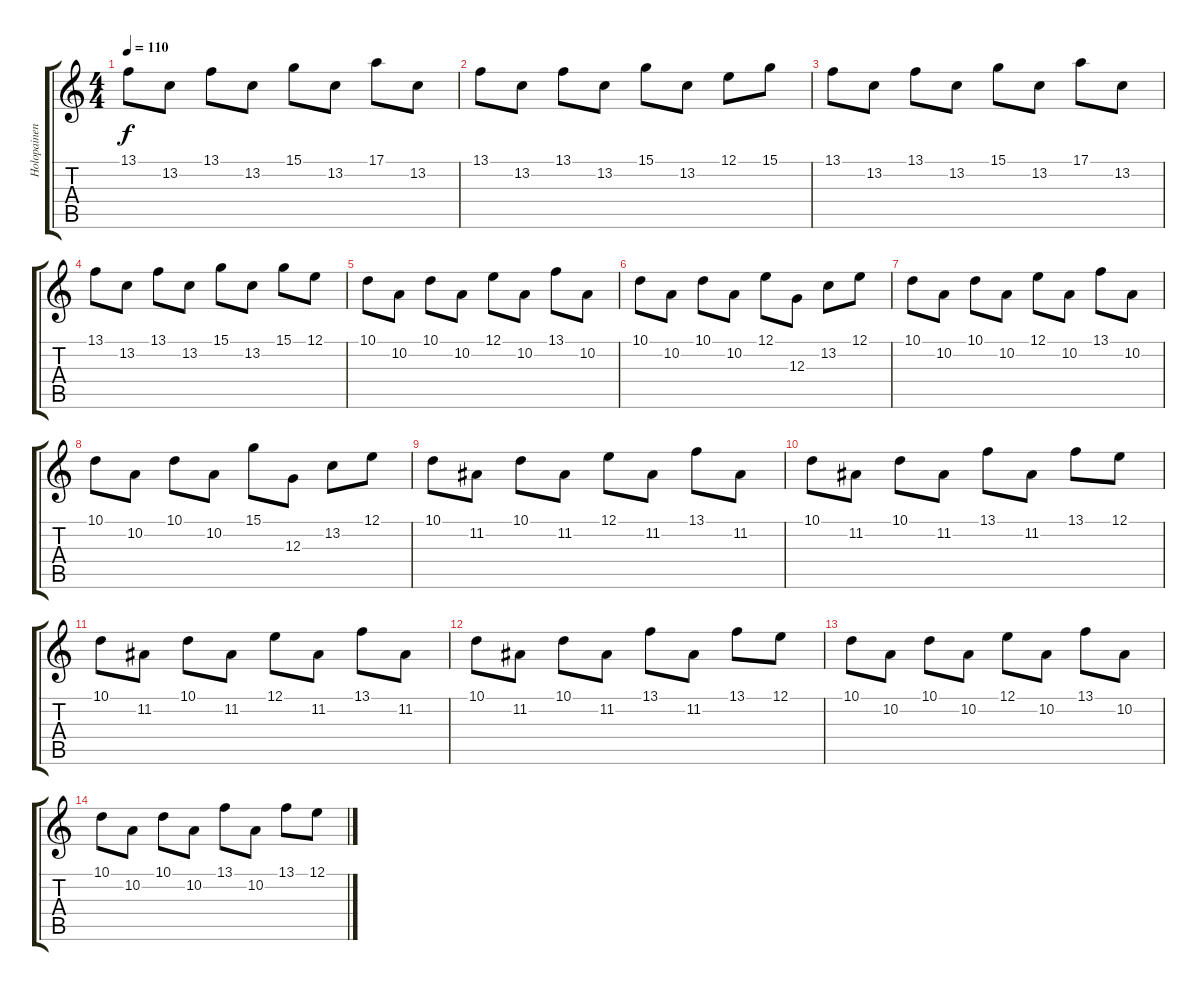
\track ("Holopainen" "Holopainen") {instrument fx5brightness}
\staff {score tabs}
\tuning (E4 B3 G3 D3 A2 E2) {hide}
\ts (4 4)
\tempo 110
\clef g2
\ks c
13.1.8{dy f} 13.2.8 13.1.8 13.2.8 15.1.8 13.2.8 17.1.8 13.2.8 |
13.1.8 13.2.8 13.1.8 13.2.8 15.1.8 13.2.8 12.1.8 15.1.8 |
13.1.8 13.2.8 13.1.8 13.2.8 15.1.8 13.2.8 17.1.8 13.2.8 |
13.1.8 13.2.8 13.1.8 13.2.8 15.1.8 13.2.8 15.1.8 12.1.8 |
10.1.8 10.2.8 10.1.8 10.2.8 12.1.8 10.2.8 13.1.8 10.2.8 |
10.1.8 10.2.8 10.1.8 10.2.8 12.1.8 12.3.8 13.2.8 12.1.8 |
10.1.8 10.2.8 10.1.8 10.2.8 12.1.8 10.2.8 13.1.8 10.2.8 |
10.1.8 10.2.8 10.1.8 10.2.8 15.1.8 12.3.8 13.2.8 12.1.8 |
10.1.8 11.2.8 10.1.8 11.2.8 12.1.8 11.2.8 13.1.8 11.2.8 |
10.1.8 11.2.8 10.1.8 11.2.8 13.1.8 11.2.8 13.1.8 12.1.8 |
10.1.8 11.2.8 10.1.8 11.2.8 12.1.8 11.2.8 13.1.8 11.2.8 |
10.1.8 11.2.8 10.1.8 11.2.8 13.1.8 11.2.8 13.1.8 12.1.8 |
10.1.8 10.2.8 10.1.8 10.2.8 12.1.8 10.2.8 13.1.8 10.2.8 |
10.1.8 10.2.8 10.1.8 10.2.8 13.1.8 10.2.8 13.1.8 12.1.8
